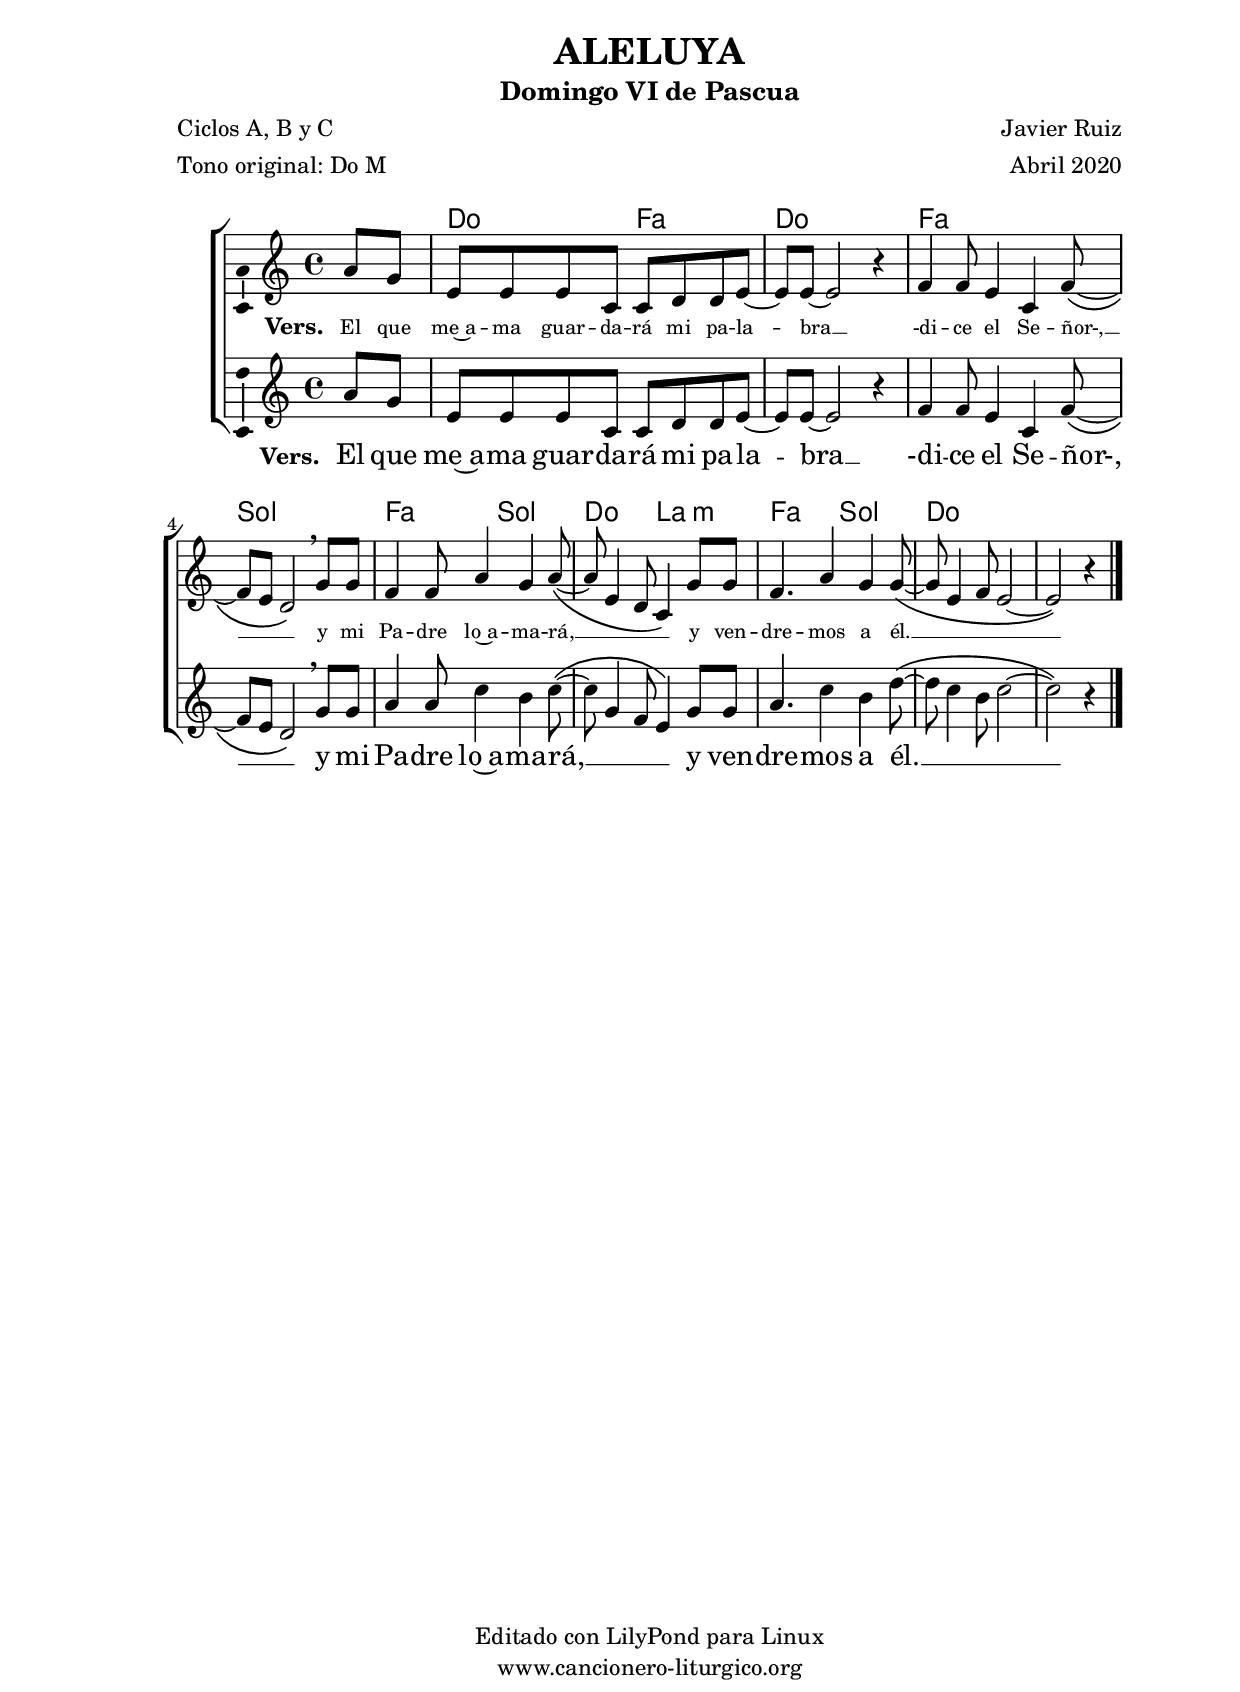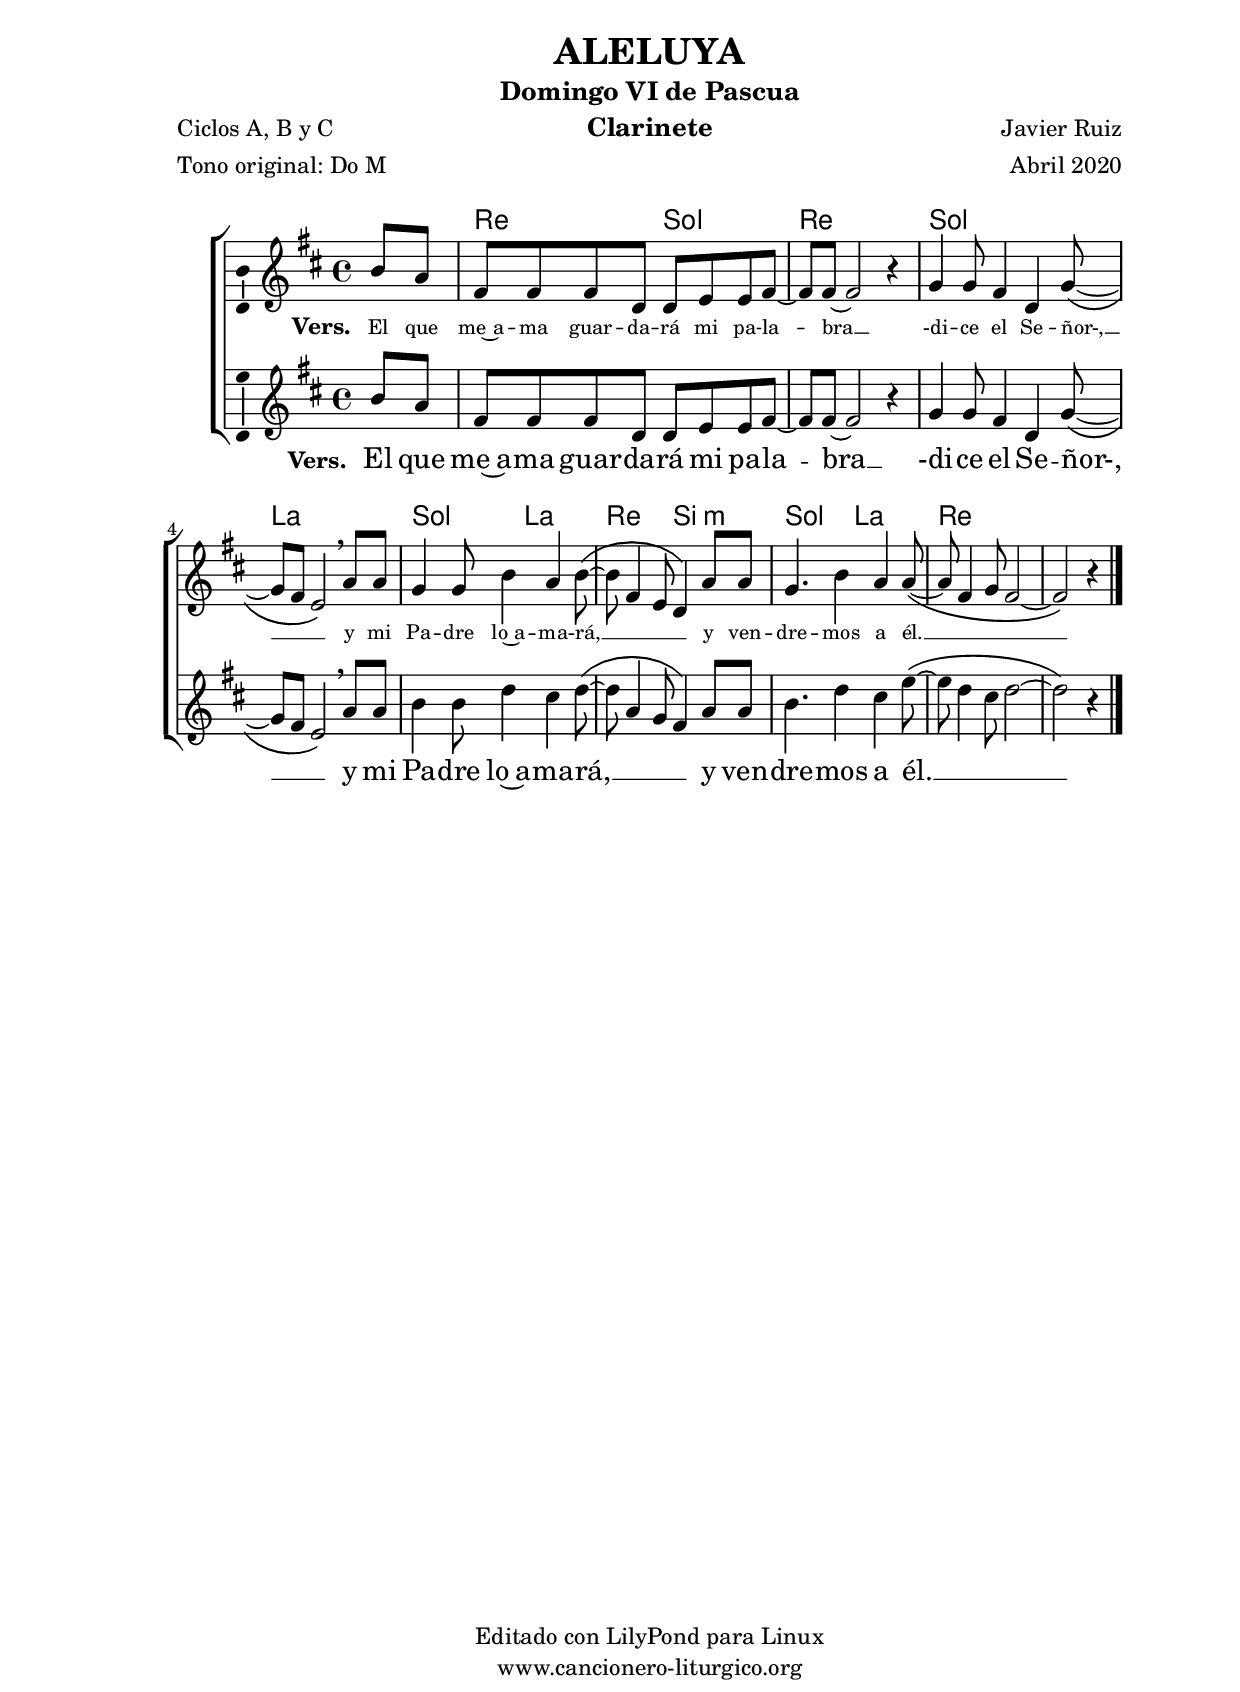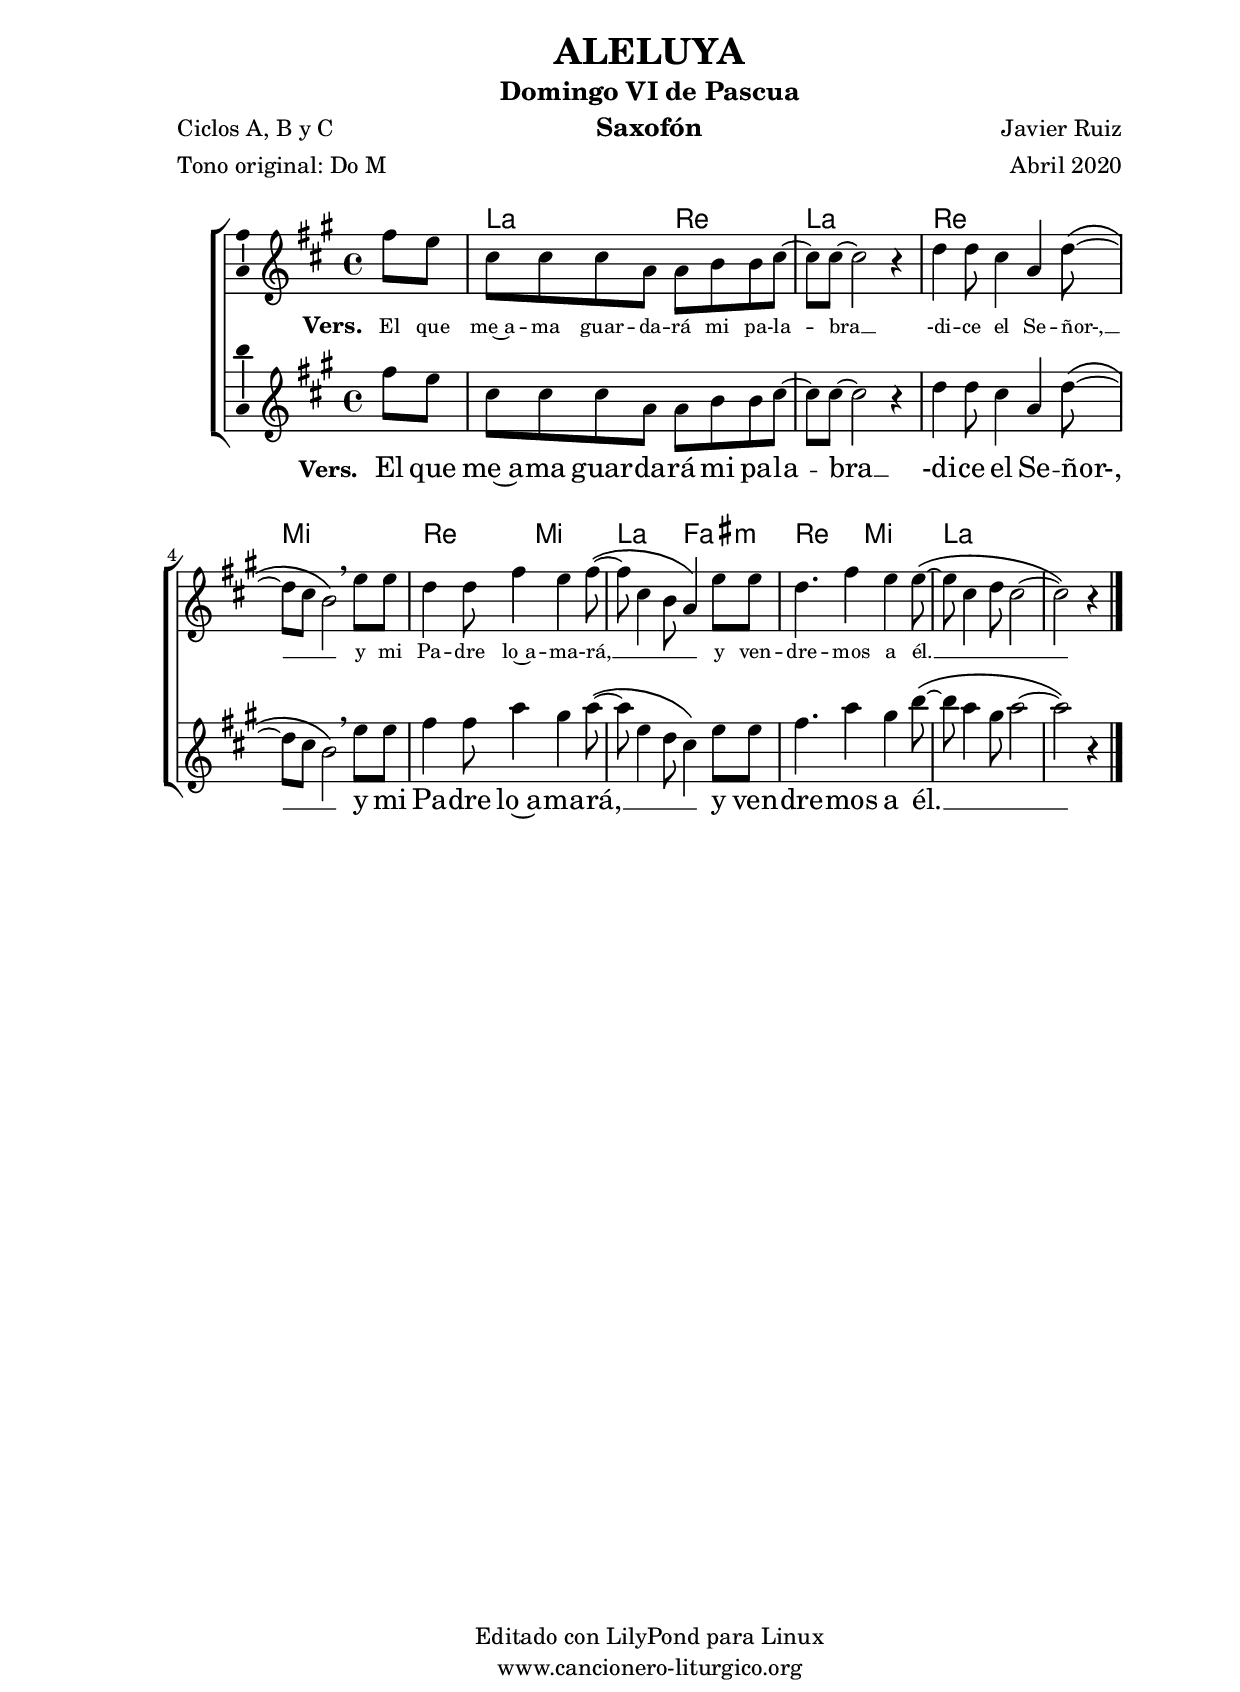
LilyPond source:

%
%para convertir .midi en .wav:
%timidity filename.midi -Ow -o finename.wav
%
%
%Para convertir de .wav a .mp3:
%lame -h -m j filename.wav
%
%
%para escuchar el midi:
%timidity nombrefichero.midi
%


%versión de lilypond para la que se ha escrito esta partitura:
\version "2.16.0"

	%Tamaño papel
	#(set-default-paper-size "a4")
	%Tamaño partitura
	#(set-global-staff-size 20)
	%No responde al pulsar sobre una nota
	#(ly:set-option 'point-and-click #f)

%parámetros del encabezamiento:
\header {
	title = "ALELUYA"
	subtitle = "Domingo VI de Pascua"
	composer = "Javier Ruiz"
	poet = "Ciclos A, B y C"
	meter = "Tono original: Do M"
	arranger = "Abril 2020"
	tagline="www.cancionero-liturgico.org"
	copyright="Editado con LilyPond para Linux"
	}

%parámetros asociados al papel:
\paper  {
	oddHeaderMarkup = \markup {\fill-line { \on-the-fly #not-first-page \fromproperty #'header:title \on-the-fly #not-first-page \fromproperty #'header:composer }}
	evenHeaderMarkup = \markup {\fill-line { \fromproperty #'header:composer \fromproperty #'header:title }}
	#(set-paper-size "a4")
	print-page-number = ##f
	first-page-number = 1
	print-first-page-number = ##f
%	head-separation = 3.0 \cm
	top-margin = 1.5 \cm
%	top-margin = 2.0 \cm
%%%	bottom-margin = 0.5\cm
	bottom-margin = 0.2\cm
	left-margin = 3.0 \cm
	line-width = 16.0 \cm 
	indent = 8\mm
	interscoreline = 2.\mm
	between-system-space = 15\mm
%	para que las partituras no llenen la hoja:
	ragged-bottom = ##t
%	idem para la última hoja:
	ragged-last-bottom = ##f
%	para que las partituras llenen el ancho del papel:
	ragged-last = ##f
	after-title-space = 2.5 \cm
%page-count=2
system-count=2

	%Flexible Vertical Spacing
%	markup-markup-spacing =
%	#'((basic-distance . 15) (minimum-distance . 15) (padding . 3))
	markup-system-spacing =
	#'((basic-distance . 15) (minimum-distance . 15) (padding . 3))
	system-system-spacing =
	#'((basic-distance . 15) (minimum-distance . 15) (padding . 3))
	score-system-spacing =
	#'((basic-distance . 15) (minimum-distance . 15) (padding . 5))
%	top-system-spacing = % header
%	#'((basic-distance . 8) (minimum-distance . 0) (padding . 0))
%	top-markup-spacing =
%	#'((basic-distance . 20) (minimum-distance . 20) (padding . 0))
	last-bottom-spacing = % footer
	#'((basic-distance . 5) (minimum-distance . 5) (padding . 0))
%	score-markup-spacing =
%	#'((basic-distance . 16) (minimum-distance . 13) (padding . 0))

	}


%parámetros que afectan a toda la partitura:
global =  {
	%clave de sol (G):
	\clef G
	%armadura:
%	\transpose c ees
	\key c \major
	\tempo 4=110
	\set Score.tempoHideNote = ##t
	}


acordes = {
	\italianChords
	\chordmode {
%	\transpose c ees
{

s4
c2 f c c f f g g
f2 g c a:m f g c c c2

	}
	}
}


melodiatrompeta = 
%	\transpose c ees
{

	\relative c''{
	\time 4/4

\partial4
r4
r1
r8 e4 <d f>8 <e g>2
r1
r8 g4 <f a>8 <g b>2
r1
r8 c,4 <b d>8 <c e>2
r1
r8 g'4 <e a>8 <c g'>2~
<c g'>2 r4

}
	\bar "|."
	}


melodiatres = 
%	\transpose c ees
{

	\relative c'{
	\time 4/4

\partial4
a'8 g
e8 e e8 c8 c d d e8~
e8 e~e2 r4
f4 f8 e4 c f8~
\(f8 e d2\) \breathe g8 g
f4 f8 a4 g a8~
\(a8 e4 d8 c4\) g'8 g
f4. a4 g g8~
\(g8 e4 f8 e2~
e2\) r4 %s4

}

	\bar "|."
	}


melodiabajo = 
%	\transpose c ees
{

	%clave de fa (F):
	\clef F

	\relative c{
	\time 4/4

\partial4
r4
c4. c8 f4. f8
c4. c8 c2
f4. f8 d4. d8
g4. g8 g2
f4. f8 g4. g8
c,4. c8 a4. a8
f'4. f8 g4. g8
c,4. c8 c2~
c2 r4 %s4

}

	\bar "|."
	}


melodia = 
%	\transpose c ees
{

	\relative c'{
	\time 4/4

\partial4
a'8 g
e8 e e8 c8 c d d e8~
e8 e~e2 r4
f4 f8 e4 c f8~
\(f8 e d2\) \breathe g8 g
a4 a8 c4 b c8~
\(c8 g4 f8 e4\) g8 g
a4. c4 b d8~
\(d8 c4 b8 c2~
c2\) r4 %s4

}

	\bar "|."
	}


texto = \lyricmode {
\set stanza =#"Vers. "
El que me~a -- ma guar -- da -- rá mi pa -- la -- bra __
-di -- ce el Se -- ñor-, __ _ _
y mi Pa -- dre lo~a -- ma -- rá, __ _ _ _
y ven -- dre -- mos a él. __ _ _ _
	}

textotres = \lyricmode {
\override LyricText #'font-size = #-1
\set stanza =#"Vers. "
El que me~a -- ma guar -- da -- rá mi pa -- la -- bra __
-di -- ce el Se -- ñor-, __ _ _
y mi Pa -- dre lo~a -- ma -- rá, __ _ _ _
y ven -- dre -- mos a él. __ _ _ _
	}


acordesStaff = \context ChordNames = acordesStaff <<
	\set chordChanges = ##t
	\acordes
	>>

voztrompetaStaff = \context Voice = voztrompetaStaff
<<
	\override Staff.StaffSymbol #'staff-space = #(magstep -0.35)
	\set Staff.midiInstrument = #"trumpet"
	\set Staff.midiMinimumVolume = #0.6
	\set Staff.midiMaximumVolume = #0.8
	\global
	\melodiatrompeta
	>>

voztresStaff = \context Voice = voztresStaff
\with {\consists "Ambitus_engraver"}
<<
%	\override Staff.StaffSymbol #'staff-space = #(magstep -0.35)
	\set Staff.midiInstrument = #"violin"
	\set Staff.midiMinimumVolume = #0.6
	\set Staff.midiMaximumVolume = #0.8
	\global
	\relative c' \melodiatres
	>>

vozStaff = \context Voice = vozStaff
\with {\consists "Ambitus_engraver"}
<<
%	\set Staff.instrumentName = ""
%	\set Staff.shortInstrumentName = ""
%	\set Staff.midiInstrument = #"clarinet"
%	\set Staff.midiInstrument = #"cello"
	\set Staff.midiInstrument = #"flute"
%	\set Staff.midiInstrument = #"electric guitar (jazz)"
%	\set Staff.midiInstrument = #"english horn"
%	\set Staff.midiInstrument = #"violin"
%	\set Staff.midiInstrument = #"glockenspiel"
	\set Staff.midiMinimumVolume = #0.8
	\set Staff.midiMaximumVolume = #1.0
	\global
	\melodia
	>>

vozbajoStaff = \context Voice = vozbajoStaff
<<
	\override Staff.StaffSymbol #'staff-space = #(magstep -0.35)
	\set Staff.midiInstrument = #"english horn"
	\set Staff.midiMinimumVolume = #0.6
	\set Staff.midiMaximumVolume = #0.8
	\global
	\melodiabajo
	>>

textoStaff = \context Lyrics = textoStaff <<
	\lyricsto vozStaff \texto
	>>

textotresStaff = \context Lyrics = textotresStaff <<
	\lyricsto voztresStaff \textotres
	>>


\book {
	\score {
		<<
		\context ChoirStaff {
%			\override StaffGroup.SystemStartBracket #'collapse-height = #1
%			\override Score.SystemStartBar #'collapse-height = #1
			<<
			\acordesStaff
%			\voztrompetaStaff
			\voztresStaff
			\textotresStaff
			\vozStaff
			\textoStaff
%			\vozbajoStaff
			>>
			}
		>>
		\layout {
	    		\context {
				\Lyrics
				\override LyricText #'font-size = #2
				}
	   		 \context {
				\Score
				\override StaffSymbol #'staff-space = #(magstep +3)
				}
			}
		}
	\score {
		\unfoldRepeats
		<<
		\context ChoirStaff {
			<<
			\acordesStaff
			\voztrompetaStaff
			\voztresStaff
			\vozStaff
			\vozbajoStaff
			>>
			}
		>>
		\midi {
	  		\context {
	  			\Score
				tempoWholesPerMinute = #(ly:make-moment 70 4)
				}
			}
		}
	}


%Partitura para clarinete
#(define output-suffix "C")
\book {
	\header{
		instrument = "Clarinete"
		}
	\score {
		<<
		\context ChoirStaff {
%			\override StaffGroup.SystemStartBracket #'collapse-height = #1
%			\override Score.SystemStartBar #'collapse-height = #1
\transpose c d
			<<
			\acordesStaff
%			\voztrompetaStaff
			\voztresStaff
			\textotresStaff
			\vozStaff
			\textoStaff
%			\vozbajoStaff
			>>
			}
		>>
		\layout {
	    		\context {
				\Lyrics
				\override LyricText #'font-size = #2
				}
	   		 \context {
				\Score
				\override StaffSymbol #'staff-space = #(magstep +3)
				}
			}
		}
	}


%Partitura para saxofón
#(define output-suffix "S")
\book {
	\header{
		instrument = "Saxofón"
		}
	\score {
		<<
		\context ChoirStaff {
%			\override StaffGroup.SystemStartBracket #'collapse-height = #1
%			\override Score.SystemStartBar #'collapse-height = #1
\transpose c a
			<<
			\acordesStaff
%			\voztrompetaStaff
			\voztresStaff
			\textotresStaff
			\vozStaff
			\textoStaff
%			\vozbajoStaff
			>>
			}
		>>
		\layout {
	    		\context {
				\Lyrics
				\override LyricText #'font-size = #2
				}
	   		 \context {
				\Score
				\override StaffSymbol #'staff-space = #(magstep +3)
				}
			}
		}
	}


